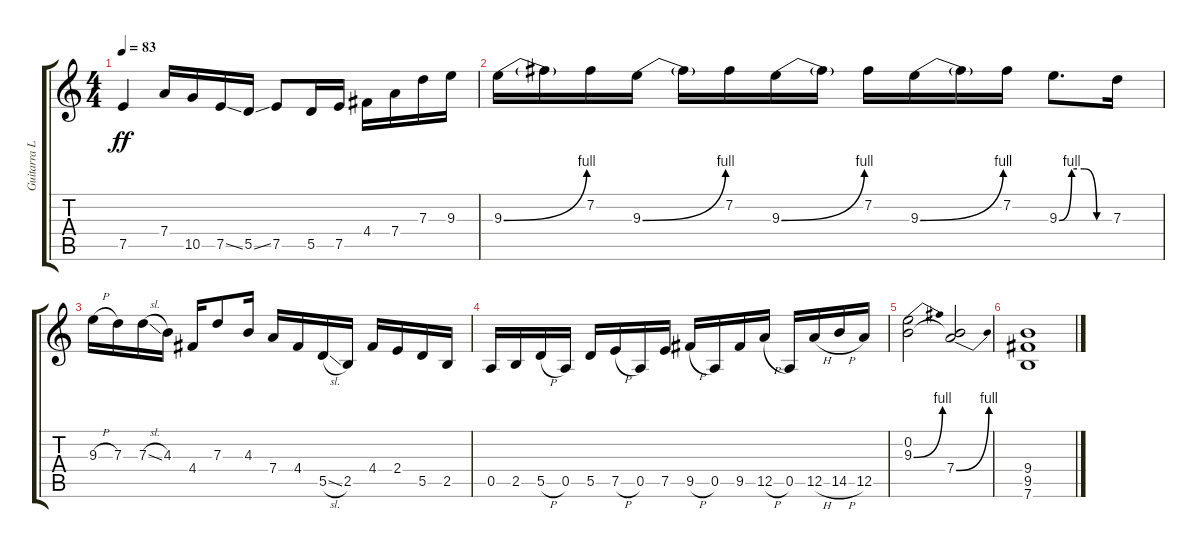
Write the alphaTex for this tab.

\track ("Guitarra Lead" "Guitarra L") {instrument overdrivenguitar}
\staff {score tabs}
\tuning (E4 B3 G3 D3 A2 E2) {hide}
\ts (4 4)
\tempo 83
\clef g2
\ks c
7.5.4{dy ff} 7.4.16 10.5.16 7.5{ss}.16 5.5{ss}.16 7.5.8 5.5.16 7.5.16 4.4.16 7.4.16 7.3.16 9.3.16 |
9.3{be (bend 0 0 60 4)}.16{volume 0} 9.3{t}.16 7.2.16 9.3{be (bend 0 0 60 4)}.16 9.3{t}.16 7.2.16 9.3{be (bend 0 0 60 4)}.16 9.3{t}.16 7.2.16 9.3{be (bend 0 0 60 4)}.16 9.3{t}.16 7.2.16 9.3{be (custom 0 0 15 4 30 4 45 0 60 0)}.8{d} 7.3.16 |
9.3{h}.16 7.3.16 7.3{sl}.16 4.3.16 4.4.16 7.3.8 4.3.16 7.4.16 4.4.16 5.5{sl}.16 2.5.16 4.4.16 2.4.16 5.5.16 2.5.16 |
0.5.16 2.5.16 5.5{h}.16 0.5.16 5.5.16 7.5{h}.16 0.5.16 7.5.16 9.5{h}.16 0.5.16 9.5.16 12.5{h}.16 0.5.16 12.5{h}.16 14.5{h}.16 12.5.16 |
(0.2 9.3{be (bend 0 0 60 4)}).2 (0.2{t} 7.4{be (bend 0 0 60 4)}).2 |
(9.4 9.5 7.6).1
